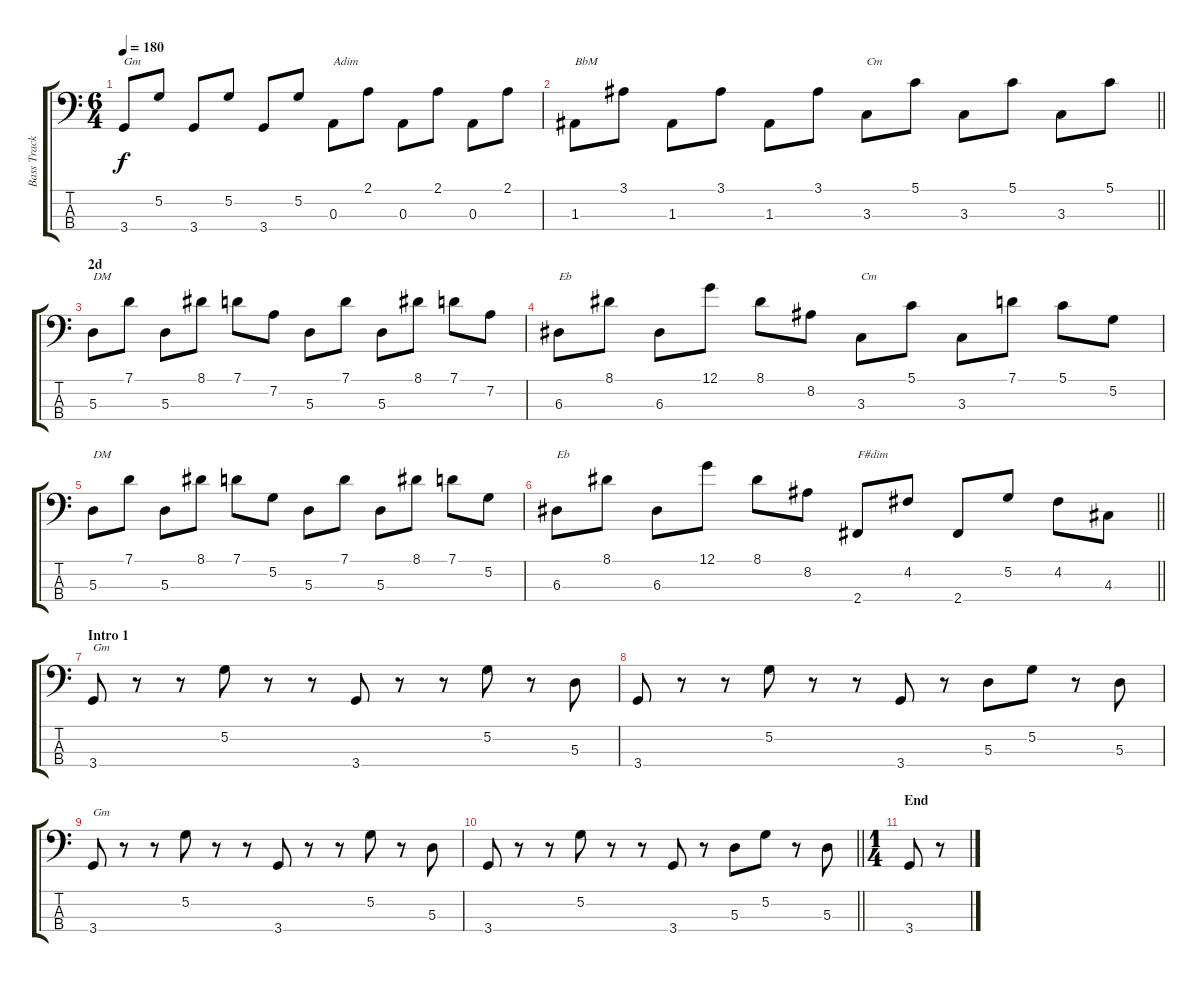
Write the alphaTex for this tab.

\track ("Bass Track" "Bass Track") {instrument electricbasspick}
\staff {score tabs}
\tuning (G2 D2 A1 E1) {hide}
\ts (6 4)
\tempo 180
\clef f4
\ks c
3.4.8{txt "Gm" dy f} 5.2.8 3.4.8 5.2.8 3.4.8 5.2.8 0.3.8{txt "Adim"} 2.1.8 0.3.8 2.1.8 0.3.8 2.1.8 |
\barLineRight lightlight
1.3.8{txt "BbM"} 3.1.8 1.3.8 3.1.8 1.3.8 3.1.8 3.3.8{txt "Cm"} 5.1.8 3.3.8 5.1.8 3.3.8 5.1.8 |
\section ("" "2d")
5.3.8{txt "DM"} 7.1.8 5.3.8 8.1.8 7.1.8 7.2.8 5.3.8 7.1.8 5.3.8 8.1.8 7.1.8 7.2.8 |
6.3.8{txt "Eb"} 8.1.8 6.3.8 12.1.8 8.1.8 8.2.8 3.3.8{txt "Cm"} 5.1.8 3.3.8 7.1.8 5.1.8 5.2.8 |
5.3.8{txt "DM"} 7.1.8 5.3.8 8.1.8 7.1.8 5.2.8 5.3.8 7.1.8 5.3.8 8.1.8 7.1.8 5.2.8 |
\barLineRight lightlight
6.3.8{txt "Eb"} 8.1.8 6.3.8 12.1.8 8.1.8 8.2.8 2.4.8{txt "F#dim"} 4.2.8 2.4.8 5.2.8 4.2.8 4.3.8 |
\section ("" "Intro 1")
3.4.8{txt "Gm"} r.8 r.8 5.2.8 r.8 r.8 3.4.8 r.8 r.8 5.2.8 r.8 5.3.8 |
3.4.8 r.8 r.8 5.2.8 r.8 r.8 3.4.8 r.8 5.3.8 5.2.8 r.8 5.3.8 |
3.4.8{txt "Gm"} r.8 r.8 5.2.8 r.8 r.8 3.4.8 r.8 r.8 5.2.8 r.8 5.3.8 |
\barLineRight lightlight
3.4.8 r.8 r.8 5.2.8 r.8 r.8 3.4.8 r.8 5.3.8 5.2.8 r.8 5.3.8 |
\ts (1 4)
\section ("" "End")
3.4.8 r.8
